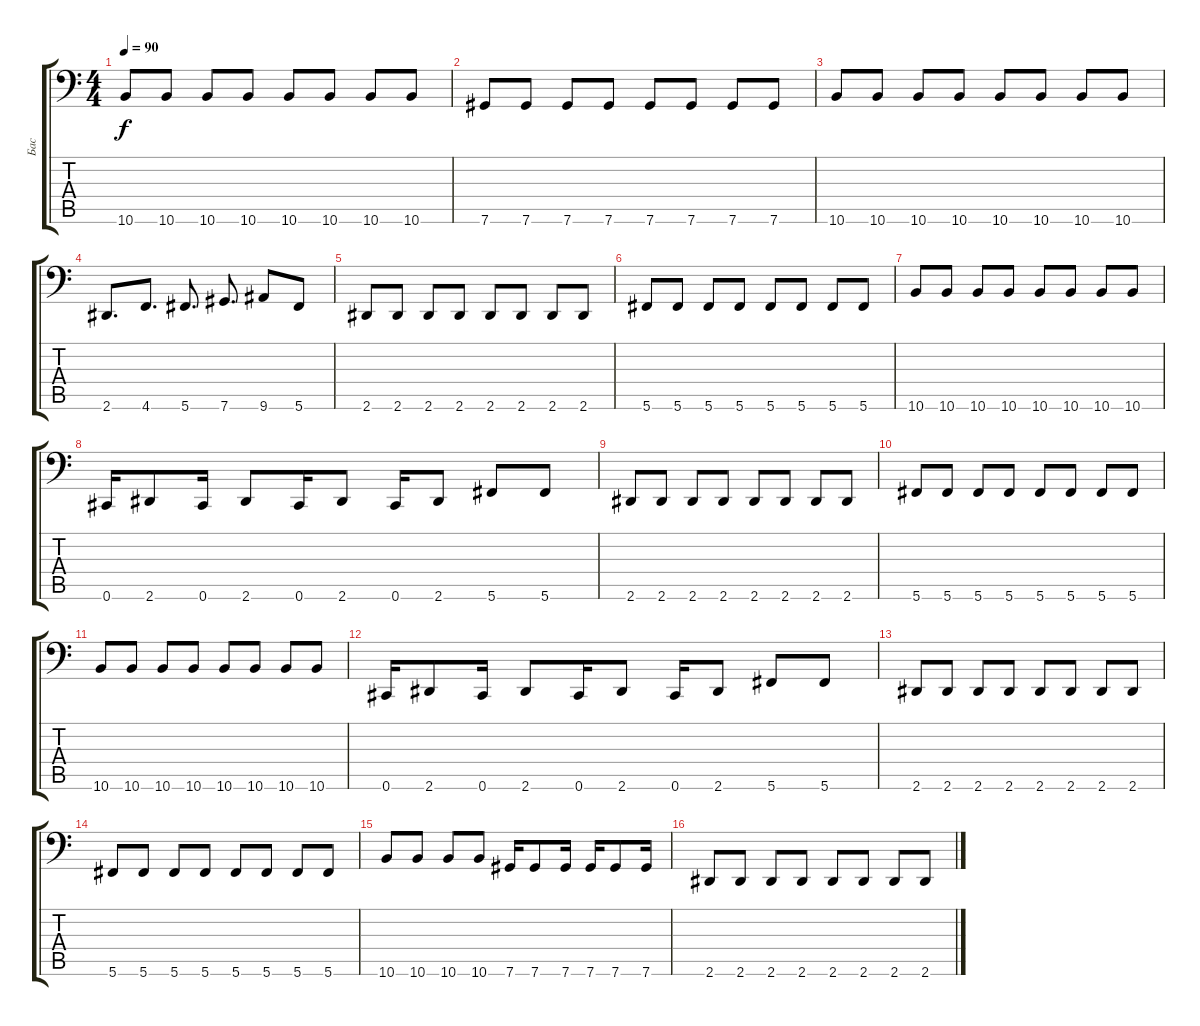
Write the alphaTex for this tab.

\track ("Бас" "Бас") {instrument electricbasspick}
\staff {score tabs}
\tuning (Eb3 Bb2 Gb2 Db2 Ab1 Db1) {hide}
\ts (4 4)
\tempo 90
\clef f4
\ks c
10.6.8{dy f} 10.6.8 10.6.8 10.6.8 10.6.8 10.6.8 10.6.8 10.6.8 |
7.6.8 7.6.8 7.6.8 7.6.8 7.6.8 7.6.8 7.6.8 7.6.8 |
10.6.8 10.6.8 10.6.8 10.6.8 10.6.8 10.6.8 10.6.8 10.6.8 |
2.6.8{d} 4.6.8{d} 5.6.8{d} 7.6.8{d} 9.6.8 5.6.8 |
2.6.8 2.6.8 2.6.8 2.6.8 2.6.8 2.6.8 2.6.8 2.6.8 |
5.6.8 5.6.8 5.6.8 5.6.8 5.6.8 5.6.8 5.6.8 5.6.8 |
10.6.8 10.6.8 10.6.8 10.6.8 10.6.8 10.6.8 10.6.8 10.6.8 |
0.6.16 2.6.8 0.6.16 2.6.8 0.6.16 2.6.8 0.6.16 2.6.8 5.6.8 5.6.8 |
2.6.8 2.6.8 2.6.8 2.6.8 2.6.8 2.6.8 2.6.8 2.6.8 |
5.6.8 5.6.8 5.6.8 5.6.8 5.6.8 5.6.8 5.6.8 5.6.8 |
10.6.8 10.6.8 10.6.8 10.6.8 10.6.8 10.6.8 10.6.8 10.6.8 |
0.6.16 2.6.8 0.6.16 2.6.8 0.6.16 2.6.8 0.6.16 2.6.8 5.6.8 5.6.8 |
2.6.8 2.6.8 2.6.8 2.6.8 2.6.8 2.6.8 2.6.8 2.6.8 |
5.6.8 5.6.8 5.6.8 5.6.8 5.6.8 5.6.8 5.6.8 5.6.8 |
10.6.8 10.6.8 10.6.8 10.6.8 7.6.16 7.6.8 7.6.16 7.6.16 7.6.8 7.6.16 |
2.6.8 2.6.8 2.6.8 2.6.8 2.6.8 2.6.8 2.6.8 2.6.8
